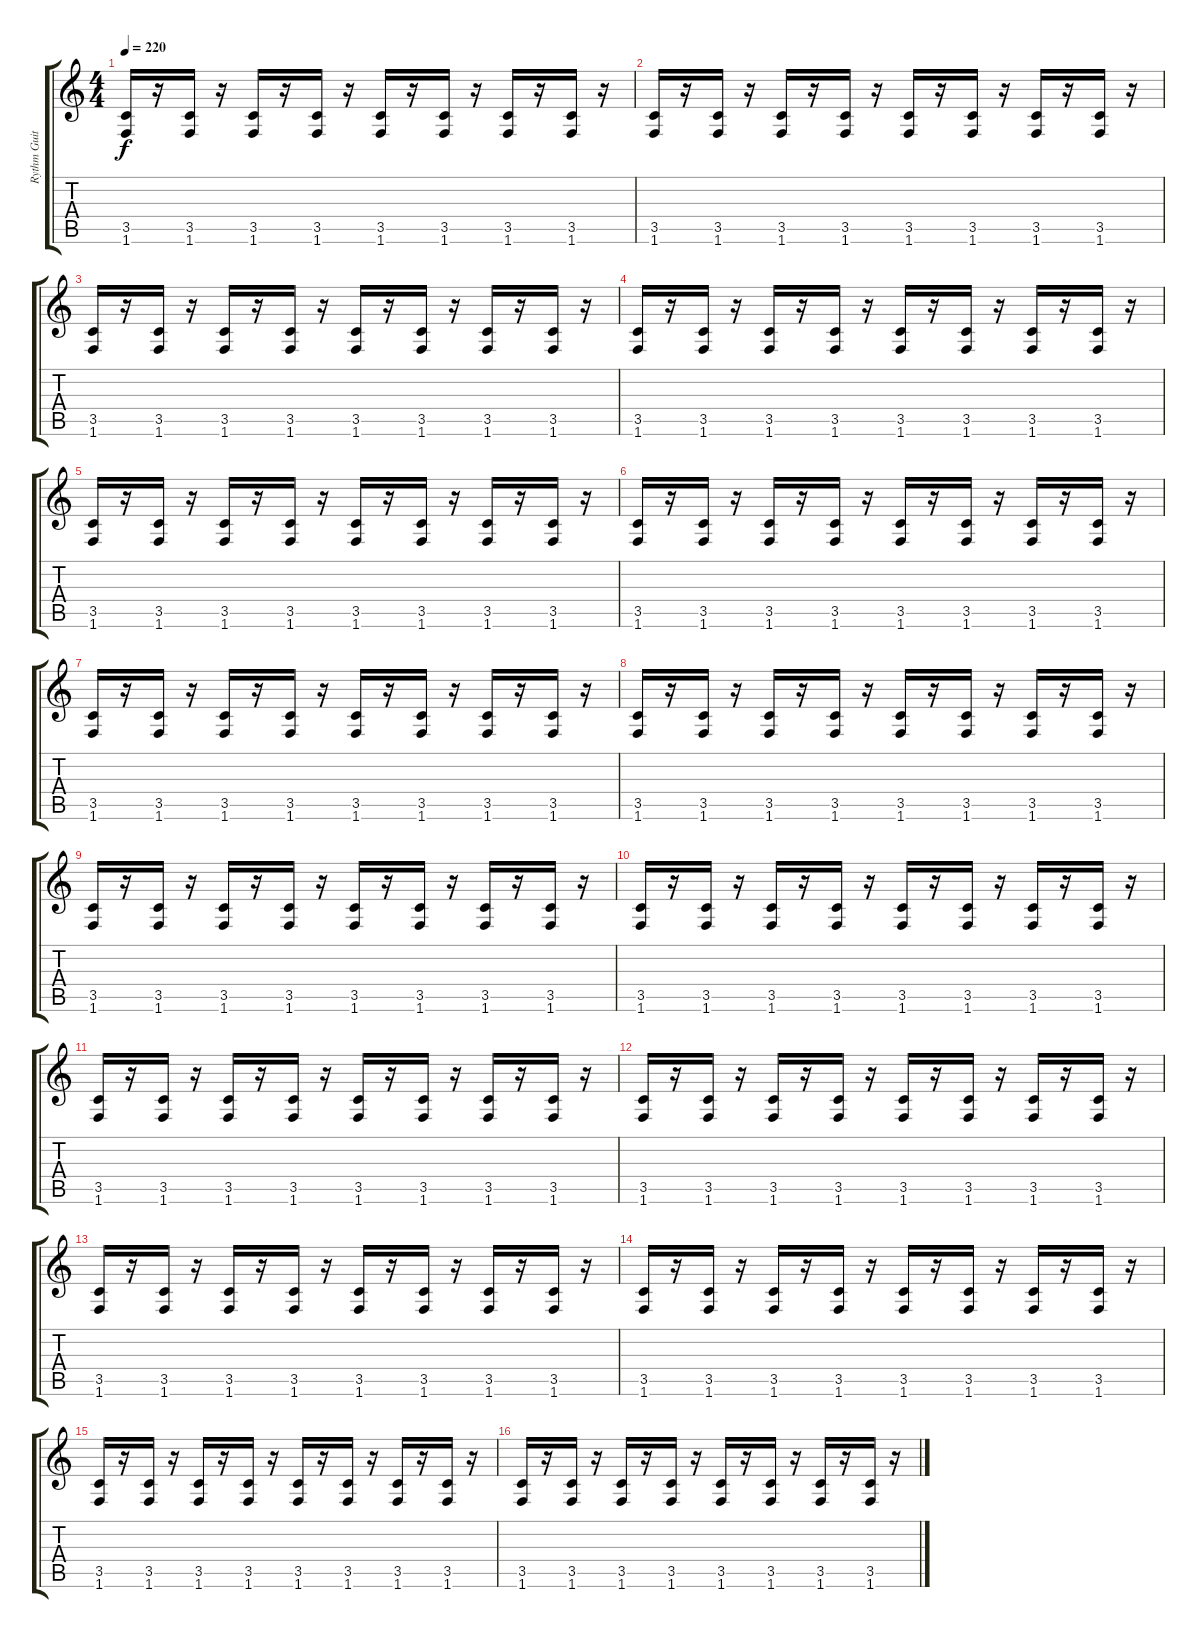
\track ("Rythm Guitar " "Rythm Guit") {instrument distortionguitar}
\staff {score tabs}
\tuning (E4 B3 G3 D3 A2 E2) {hide}
\ts (4 4)
\tempo 220
\clef g2
\ks c
(3.5 1.6).16{dy f} r.16 (3.5 1.6).16 r.16 (3.5 1.6).16 r.16 (3.5 1.6).16 r.16 (3.5 1.6).16 r.16 (3.5 1.6).16 r.16 (3.5 1.6).16 r.16 (3.5 1.6).16 r.16 |
(3.5 1.6).16 r.16 (3.5 1.6).16 r.16 (3.5 1.6).16 r.16 (3.5 1.6).16 r.16 (3.5 1.6).16 r.16 (3.5 1.6).16 r.16 (3.5 1.6).16 r.16 (3.5 1.6).16 r.16 |
(3.5 1.6).16 r.16 (3.5 1.6).16 r.16 (3.5 1.6).16 r.16 (3.5 1.6).16 r.16 (3.5 1.6).16 r.16 (3.5 1.6).16 r.16 (3.5 1.6).16 r.16 (3.5 1.6).16 r.16 |
(3.5 1.6).16 r.16 (3.5 1.6).16 r.16 (3.5 1.6).16 r.16 (3.5 1.6).16 r.16 (3.5 1.6).16 r.16 (3.5 1.6).16 r.16 (3.5 1.6).16 r.16 (3.5 1.6).16 r.16 |
(3.5 1.6).16 r.16 (3.5 1.6).16 r.16 (3.5 1.6).16 r.16 (3.5 1.6).16 r.16 (3.5 1.6).16 r.16 (3.5 1.6).16 r.16 (3.5 1.6).16 r.16 (3.5 1.6).16 r.16 |
(3.5 1.6).16 r.16 (3.5 1.6).16 r.16 (3.5 1.6).16 r.16 (3.5 1.6).16 r.16 (3.5 1.6).16 r.16 (3.5 1.6).16 r.16 (3.5 1.6).16 r.16 (3.5 1.6).16 r.16 |
(3.5 1.6).16 r.16 (3.5 1.6).16 r.16 (3.5 1.6).16 r.16 (3.5 1.6).16 r.16 (3.5 1.6).16 r.16 (3.5 1.6).16 r.16 (3.5 1.6).16 r.16 (3.5 1.6).16 r.16 |
(3.5 1.6).16 r.16 (3.5 1.6).16 r.16 (3.5 1.6).16 r.16 (3.5 1.6).16 r.16 (3.5 1.6).16 r.16 (3.5 1.6).16 r.16 (3.5 1.6).16 r.16 (3.5 1.6).16 r.16 |
(3.5 1.6).16 r.16 (3.5 1.6).16 r.16 (3.5 1.6).16 r.16 (3.5 1.6).16 r.16 (3.5 1.6).16 r.16 (3.5 1.6).16 r.16 (3.5 1.6).16 r.16 (3.5 1.6).16 r.16 |
(3.5 1.6).16 r.16 (3.5 1.6).16 r.16 (3.5 1.6).16 r.16 (3.5 1.6).16 r.16 (3.5 1.6).16 r.16 (3.5 1.6).16 r.16 (3.5 1.6).16 r.16 (3.5 1.6).16 r.16 |
(3.5 1.6).16 r.16 (3.5 1.6).16 r.16 (3.5 1.6).16 r.16 (3.5 1.6).16 r.16 (3.5 1.6).16 r.16 (3.5 1.6).16 r.16 (3.5 1.6).16 r.16 (3.5 1.6).16 r.16 |
(3.5 1.6).16 r.16 (3.5 1.6).16 r.16 (3.5 1.6).16 r.16 (3.5 1.6).16 r.16 (3.5 1.6).16 r.16 (3.5 1.6).16 r.16 (3.5 1.6).16 r.16 (3.5 1.6).16 r.16 |
(3.5 1.6).16 r.16 (3.5 1.6).16 r.16 (3.5 1.6).16 r.16 (3.5 1.6).16 r.16 (3.5 1.6).16 r.16 (3.5 1.6).16 r.16 (3.5 1.6).16 r.16 (3.5 1.6).16 r.16 |
(3.5 1.6).16 r.16 (3.5 1.6).16 r.16 (3.5 1.6).16 r.16 (3.5 1.6).16 r.16 (3.5 1.6).16 r.16 (3.5 1.6).16 r.16 (3.5 1.6).16 r.16 (3.5 1.6).16 r.16 |
(3.5 1.6).16 r.16 (3.5 1.6).16 r.16 (3.5 1.6).16 r.16 (3.5 1.6).16 r.16 (3.5 1.6).16 r.16 (3.5 1.6).16 r.16 (3.5 1.6).16 r.16 (3.5 1.6).16 r.16 |
(3.5 1.6).16 r.16 (3.5 1.6).16 r.16 (3.5 1.6).16 r.16 (3.5 1.6).16 r.16 (3.5 1.6).16 r.16 (3.5 1.6).16 r.16 (3.5 1.6).16 r.16 (3.5 1.6).16 r.16
